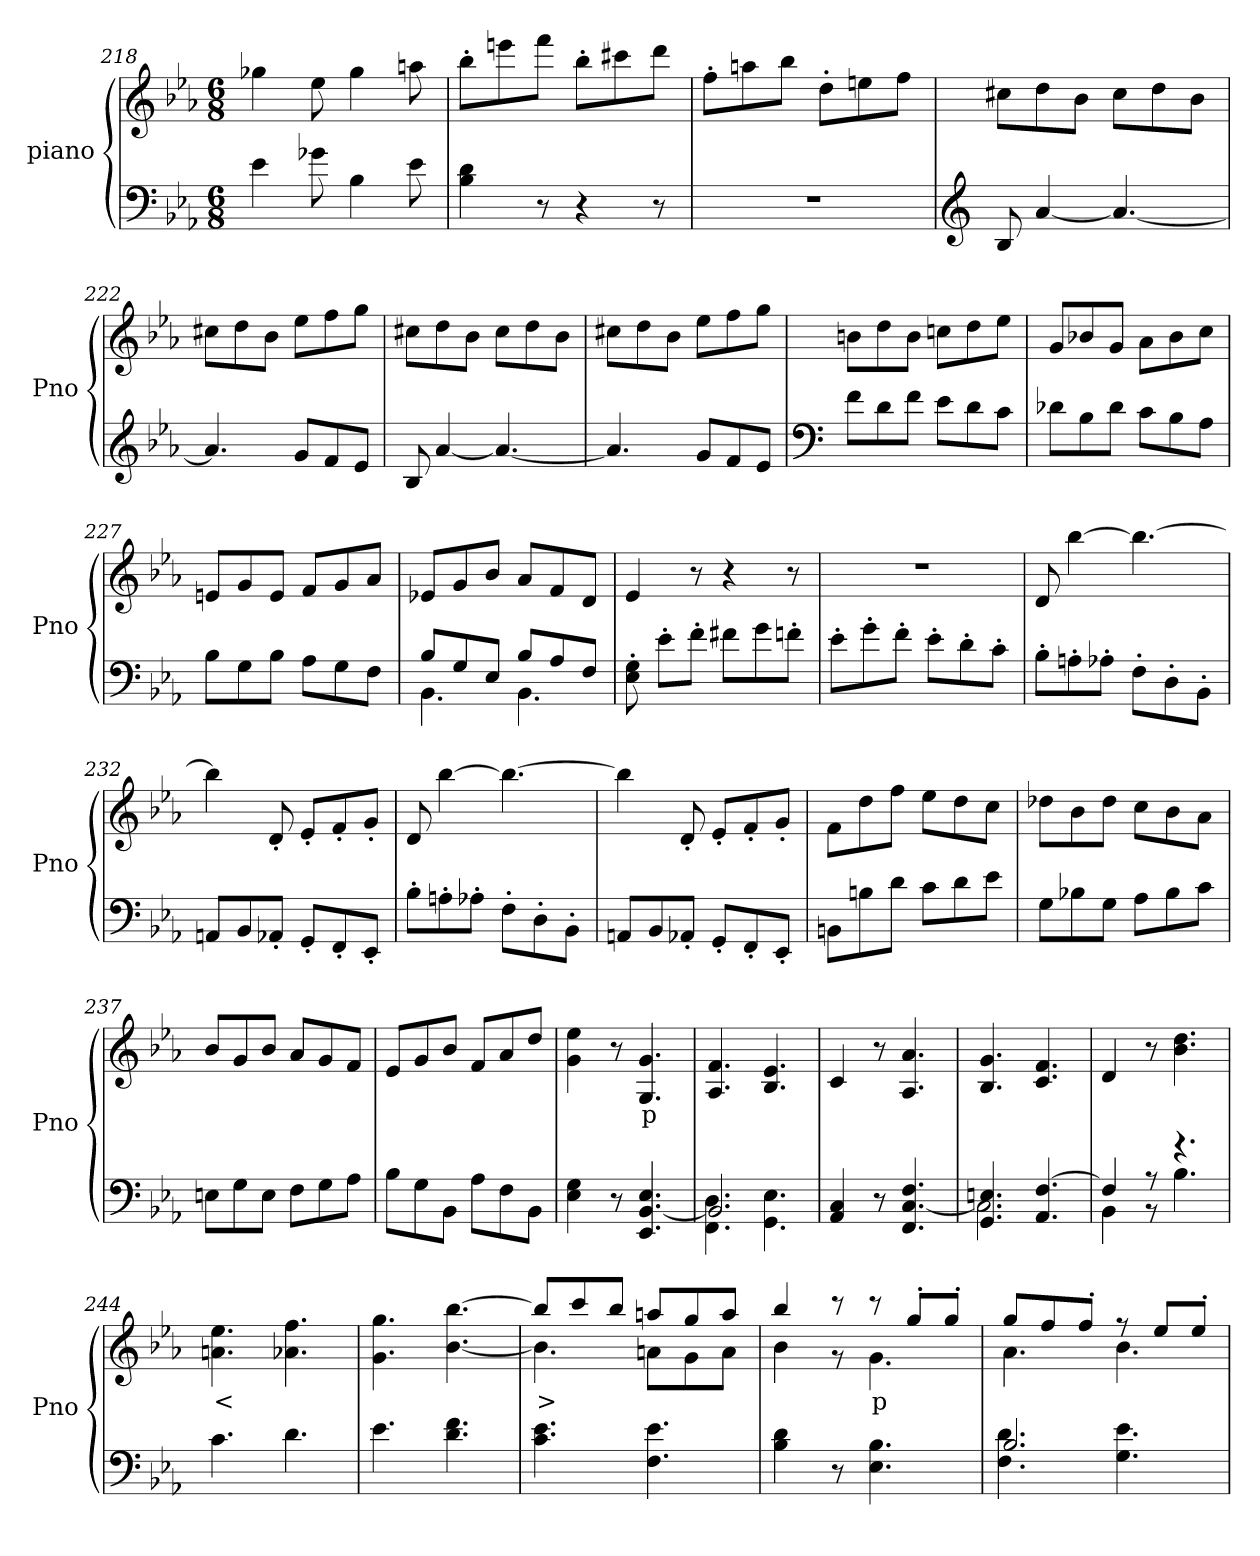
**kern	**kern	**text
*part2	*part1	*part1
*staff2	*staff1	*staff1
*I"piano	*I"piano	*
*I'Pno	*I'Pno	*
*clefF4	*clefG2	*
*k[b-e-a-]	*k[b-e-a-]	*
*M6/8	*M6/8	*
=218	=218	=218
4e-\	4gg-X\	.
8g-X\	8ee-\	.
4B-\	4gg-\	.
8e-\	8aan\	.
=219	=219	=219
4B-\ 4d\	8bb-'\L	.
.	8eeen\	.
8r	8fff\J	.
4r	8bb-'\L	.
.	8ccc#X\	.
8r	8ddd\J	.
=220	=220	=220
2.r	8ff'\L	.
.	8aan\	.
.	8bb-\J	.
.	8dd'\L	.
.	8een\	.
.	8ff\J	.
=221	=221	=221
*clefG2	*	*
8B-/	8cc#X\L	.
[4a-/	8dd\	.
.	8b-\J	.
4.a-/_	8cc#\L	.
.	8dd\	.
.	8b-\J	.
=222	=222	=222
4.a-/]	8cc#X\L	.
.	8dd\	.
.	8b-\J	.
8g/L	8ee-\L	.
8f/	8ff\	.
8e-/J	8gg\J	.
!!LO:LB:g=z
=223	=223	=223
8B-/	8cc#X\L	.
[4a-/	8dd\	.
.	8b-\J	.
4.a-/_	8cc#\L	.
.	8dd\	.
.	8b-\J	.
=224	=224	=224
4.a-/]	8cc#X\L	.
.	8dd\	.
.	8b-\J	.
8g/L	8ee-\L	.
8f/	8ff\	.
8e-/J	8gg\J	.
=225	=225	=225
*clefF4	*	*
8f\L	8bn\L	.
8d\	8dd\	.
8f\J	8b\J	.
8e-\L	8ccn\L	.
8d\	8dd\	.
8c\J	8ee-\J	.
=226	=226	=226
8d-X\L	8g/L	.
8B-\	8b-X/	.
8d-\J	8g/J	.
8c\L	8a-\L	.
8B-\	8b-\	.
8A-\J	8cc\J	.
=227	=227	=227
8B-\L	8en/L	.
8G\	8g/	.
8B-\J	8e/J	.
8A-\L	8f/L	.
8G\	8g/	.
8F\J	8a-/J	.
=228	=228	=228
*^	*	*
8B-/L	4.BB-\	8e-X/L	.
8G/	.	8g/	.
8E-/J	.	8b-/J	.
8B-/L	4.BB-\	8a-/L	.
8A-/	.	8f/	.
8F/J	.	8d/J	.
*v	*v	*	*
!!LO:PB:g=z
=229	=229	=229
8E-\' 8G\'	4e-/	.
8e-'\L	.	.
8f'\J	8r	.
8f#X\L	4r	.
8g\	.	.
8fn'\J	8r	.
=230	=230	=230
8e-'\L	2.r	.
8g'\	.	.
8f'\J	.	.
8e-'\L	.	.
8d'\	.	.
8c'\J	.	.
=231	=231	=231
8B-'\L	8d/	.
8An'\	[4bb-\	.
8A-X'\J	.	.
8F'\L	4.bb-\_	.
8D'\	.	.
8BB-'\J	.	.
=232	=232	=232
8AAn/L	4bb-\]	.
8BB-/	.	.
8AA-X'/J	8d'/	.
8GG'/L	8e-'/L	.
8FF'/	8f'/	.
8EE-'/J	8g'/J	.
=233	=233	=233
8B-'\L	8d/	.
8An'\	[4bb-\	.
8A-X'\J	.	.
8F'\L	4.bb-\_	.
8D'\	.	.
8BB-'\J	.	.
=234	=234	=234
8AAn/L	4bb-\]	.
8BB-/	.	.
8AA-X'/J	8d'/	.
8GG'/L	8e-'/L	.
8FF'/	8f'/	.
8EE-'/J	8g'/J	.
!!LO:LB:g=z
=235	=235	=235
8BBn\L	8f\L	.
8Bn\	8dd\	.
8d\J	8ff\J	.
8c\L	8ee-\L	.
8d\	8dd\	.
8e-\J	8cc\J	.
=236	=236	=236
8G\L	8dd-X\L	.
8B-X\	8b-\	.
8G\J	8dd-\J	.
8A-\L	8cc\L	.
8B-\	8b-\	.
8c\J	8a-\J	.
=237	=237	=237
8En\L	8b-/L	.
8G\	8g/	.
8E\J	8b-/J	.
8F\L	8a-/L	.
8G\	8g/	.
8A-\J	8f/J	.
=238	=238	=238
8B-\L	8e-/L	.
8G\	8g/	.
8BB-\J	8b-/J	.
8A-\L	8f/L	.
8F\	8a-/	.
8BB-\J	8dd/J	.
=239	=239	=239
4E-\ 4G\	4g\ 4ee-\	.
8r	8r	.
!	!	!LO:LY:b
4.EE-/ [4.BB-/ 4.E-/	4.G/ 4.g/	p
=240	=240	=240
*^	*	*
2.BB-/]	4.FF\ 4.D\	4.A-/ 4.f/	.
.	4.GG\ 4.E-\	4.B-/ 4.e-/	.
*v	*v	*	*
=241	=241	=241
4AA-/ 4C/	4c/	.
8r	8r	.
4.FF/ [4.C/ 4.F/	4.A-/ 4.a-/	.
!!LO:LB:g=z
=242	=242	=242
*^	*	*
4.GG/ 4.En/	2.C\]	4.B-/ 4.g/	.
4.AA-/ [4.F/	.	4.c/ 4.f/	.
=243	=243	=243	=243
4F/]	4BB-\	4d/	.
8r	8r	8r	.
4.r	4.B-\	4.b-\ 4.dd\	.
=244	=244	=244	=244
!	!	!	!LO:LY:b
*v	*v	*	*
4.c\	4.an\ 4.ee-\	<
4.d\	4.a-X\ 4.ff\	.
=245	=245	=245
4.e-\	4.g\ 4.gg\	.
4.d\ 4.f\	[4.b-\ [4.bb-\	.
=246	=246	=246
*	*^	*
!	!	!	!LO:LY:b
4.c\ 4.e-\	8bb-/L]	4.b-\]	>
.	8ccc/	.	.
.	8bb-/J	.	.
4.F\ 4.e-\	8aan/L	8an\L	.
.	8gg/	8g\	.
.	8aa/J	8a\J	.
=247	=247	=247	=247
4B-\ 4d\	4bb-/	4b-\	.
8r	8r	8r	.
!	!	!	!LO:LY:b
4.E-\ 4.B-\	8r	4.g\	p
.	8gg'/L	.	.
.	8gg'/J	.	.
=248	=248	=248	=248
*^	*	*	*
2.B-/	4.F\ 4.d\	8gg/L	4.a-\	.
.	.	8ff/	.	.
.	.	8ff'/J	.	.
.	4.G\ 4.e-\	8r	4.b-\	.
.	.	8ee-/L	.	.
.	.	8ee-'/J	.	.
*v	*v	*	*	*
*	*v	*v	*
=	=	=
*-	*-	*-
